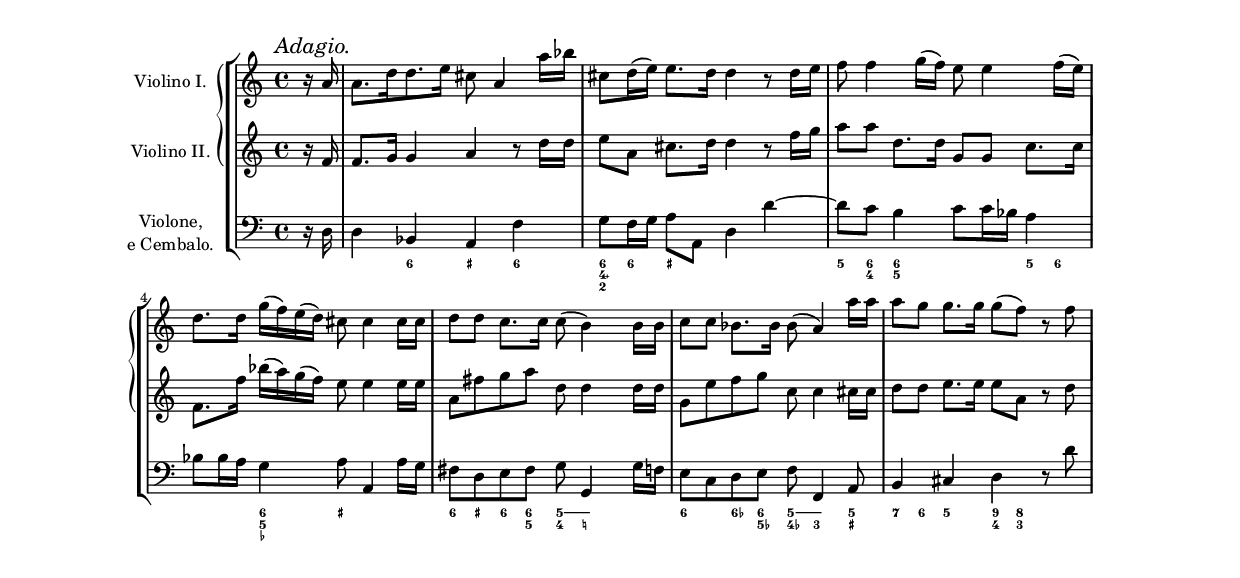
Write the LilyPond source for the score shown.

% DO NOT EDIT this file manually; it is automatically
% generated from Documentation/snippets/new
% Make any changes in Documentation/snippets/new/
% and then run scripts/auxiliar/makelsr.py
%
% This file is in the public domain.
%% Note: this file works from version 2.13.36
\version "2.14.0"
#(set-global-staff-size 15)
\paper {
  ragged-right = ##f
  line-width = 16\cm
  indent = 1.5\cm
}

% NR 2.7.3 Figured bass


\header {
  lsrtags = "headwords"
  texidoc = ""
  doctitle = "headword"
} % begin verbatim


% Arcangelo Corelli, 12 Sonate da Camera, Op. 2
% Sonata II, Allemanda
% measures 1 - 88
% Coded by Neil Puttock; modified by Carl Sorensen

extendOn = \bassFigureExtendersOn
extendOff = \bassFigureExtendersOff

\score {

  \new StaffGroup <<

    \new GrandStaff <<

      \new Staff = "violinoI" {
        \set Staff.instrumentName = \markup {
          \line { Violino I. }
        }
        \time 4/4
        \mark \markup { \italic Adagio. }
        \partial 8
        r16 a'16 |
        a'8. [ d''16 d''8.  e''16 ] cis''8 a'4 a''16 bes''16 |
        cis''8 d''16 ( e'' ) e''8.  d''16 d''4 r8 d''16 e''16 |
        f''8 f''4 g''16 ( f''16 ) e''8 e''4 f''16 ( e''16 ) |
        d''8.  d''16 g''16 ( f''16 ) e''16 ( d''16 ) cis''8
            cis''4 cis''16 cis''16 |
        d''8 d''8 c''8.  c''16 c''8 ( b'4 ) b'16 b'16 |
        c''8 c''8 bes'8.  bes'16 bes'8 ( a'4 ) a''16 a''16 |
        a''8 g''8 g''8.  g''16 g''8 ( f''8 ) r8 f''8 |
      }

      \new Staff = "violinoII" {
        \set Staff.instrumentName = \markup {
          \line { Violino II. }
        }
        \time 4/4
        \partial 8
        r16 f'16 |
        f'8.  g'16 g'4 a'4 r8 d''16 d''16 |
        e''8 a'8 cis''8.  d''16 d''4 r8 f''16 g''16 |
        a''8 a''8 d''8.  d''16 g'8 g'8 c''8.  c''16 |
        f'8.  f''16 bes''16 ( a''16 ) g''16 ( f''16 ) e''8 e''4 e''16 e''16 |
        a'8 fis''8 g''8 a''8 d''8 d''4 d''16 d''16 |
        g'8 e''8 f''8 g''8 c''8 c''4 cis''16 cis''16 |
        d''8 d''8 e''8.  e''16 e''8 a'8 r8 d''8 |
      }

    >>

    \new Staff = "violone" {
      \set Staff.instrumentName = \markup {
        \center-column {
          Violone,
          \line { e Cembalo. }
        }
      }
      \time 4/4
      \clef bass
      \partial 8
      r16 d16 |
      d4 bes,4 a,4 f4 |
      g8 f16 g16 a8 a,8 d4 d'4 ~ |
      d'8 c'8 b4 c'8 c'16 bes16 a4 |
      bes8 bes16 a16 g4 a8 a,4 a16 g16 |
      fis8 d8 e8 fis8 g8 g,4 g16 f16 |
      e8 c8 d8 e8 f8 f,4 a,8 |
      b,4 cis4 d4 r8 d'8 |
    }

    \new FiguredBass \figuremode {
      \set figuredBassAlterationDirection = #RIGHT
      \set figuredBassPlusDirection = #RIGHT
      \override BassFigureAlignment #'stacking-dir = #DOWN
      s8 |
      s4 <6>4 <_+>4 <6>4 |
      <6 4\+ 2>8 <6>8 <_+> s8 s2 |
      <5>8 <6 4>8 <6 5>4 s4 <5>8 <6>8 |
      s4 <6 5 _-> <_+>2 |
      <6>8 <_+>8 <6>8 <6 5>8 <5 4>8 \extendOn <5 _!>8 \extendOff s4 |
      <6>4 <6->8 <6 5->8 <5 4->8 \extendOn <5 3>4 \extendOff <5 _+>8 |
      <7>8 <6>8 <5>4 <9 4>8 <8 3>8 s4 |
    }

  >>

  \layout {
    \context {
      \Score
      \override RehearsalMark #'break-align-symbols = #'(time-signature)
      \override RehearsalMark #'self-alignment-X = #LEFT
      \override TimeSignature #'break-align-anchor-alignment = #LEFT
    }
  }
}
